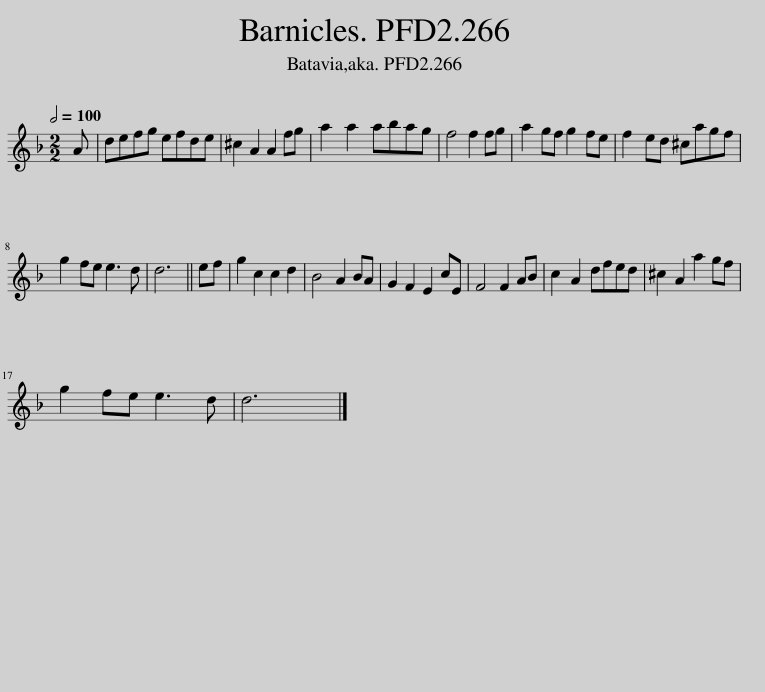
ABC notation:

X:1
L:1/8
Q:1/2=100
M:2/2
I:linebreak $
K:Dmin
V:1 treble
V:1
 A | defg efde | ^c2 A2 A2 fg | a2 a2 abag | f4 f2 fg | %5
 a2 gf g2 fe | f2 ed ^cagf |$ g2 fe e3 d | d6 || ef | %10
 g2 c2 c2 d2 | B4 A2 BA | G2 F2 E2 cE | F4 F2 AB | c2 A2 dfed | %15
 ^c2 A2 a2 gf |$ g2 fe e3 d | d6 |] %18
